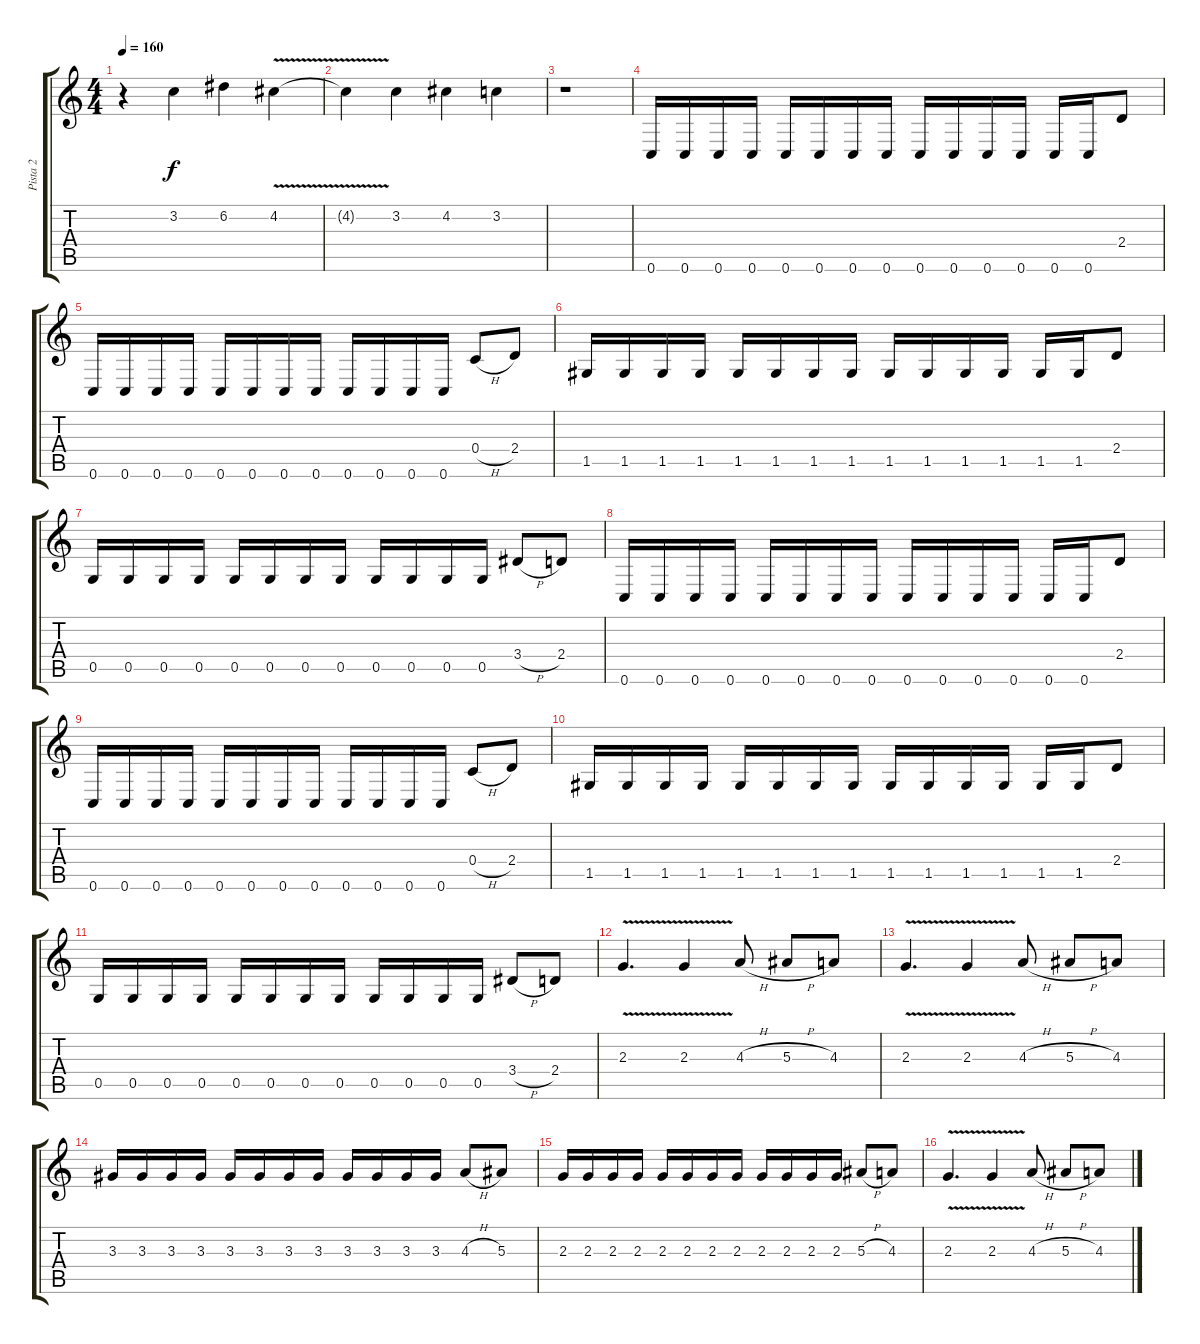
\track ("Pista 2" "Pista 2") {instrument distortionguitar}
\staff {score tabs}
\tuning (D4 A3 F3 C3 G2 C2) {hide}
\ts (4 4)
\tempo 160
\clef g2
\ks c
r.4{dy f} 3.2.4 6.2.4 4.2{v}.4 |
4.2{t}.4 3.2.4 4.2.4 3.2.4 |
r.1 |
0.6.16 0.6.16 0.6.16 0.6.16 0.6.16 0.6.16 0.6.16 0.6.16 0.6.16 0.6.16 0.6.16 0.6.16 0.6.16 0.6.16 2.4.8 |
0.6.16 0.6.16 0.6.16 0.6.16 0.6.16 0.6.16 0.6.16 0.6.16 0.6.16 0.6.16 0.6.16 0.6.16 0.4{h}.8 2.4.8 |
1.5.16 1.5.16 1.5.16 1.5.16 1.5.16 1.5.16 1.5.16 1.5.16 1.5.16 1.5.16 1.5.16 1.5.16 1.5.16 1.5.16 2.4.8 |
0.5.16 0.5.16 0.5.16 0.5.16 0.5.16 0.5.16 0.5.16 0.5.16 0.5.16 0.5.16 0.5.16 0.5.16 3.4{h}.8 2.4.8 |
0.6.16 0.6.16 0.6.16 0.6.16 0.6.16 0.6.16 0.6.16 0.6.16 0.6.16 0.6.16 0.6.16 0.6.16 0.6.16 0.6.16 2.4.8 |
0.6.16 0.6.16 0.6.16 0.6.16 0.6.16 0.6.16 0.6.16 0.6.16 0.6.16 0.6.16 0.6.16 0.6.16 0.4{h}.8 2.4.8 |
1.5.16 1.5.16 1.5.16 1.5.16 1.5.16 1.5.16 1.5.16 1.5.16 1.5.16 1.5.16 1.5.16 1.5.16 1.5.16 1.5.16 2.4.8 |
0.5.16 0.5.16 0.5.16 0.5.16 0.5.16 0.5.16 0.5.16 0.5.16 0.5.16 0.5.16 0.5.16 0.5.16 3.4{h}.8 2.4.8 |
2.3{v}.4{d} 2.3{v}.4 4.3{h}.8 5.3{h}.8 4.3.8 |
2.3{v}.4{d} 2.3{v}.4 4.3{h}.8 5.3{h}.8 4.3.8 |
3.3.16 3.3.16 3.3.16 3.3.16 3.3.16 3.3.16 3.3.16 3.3.16 3.3.16 3.3.16 3.3.16 3.3.16 4.3{h}.8 5.3.8 |
2.3.16 2.3.16 2.3.16 2.3.16 2.3.16 2.3.16 2.3.16 2.3.16 2.3.16 2.3.16 2.3.16 2.3.16 5.3{h}.8 4.3.8 |
2.3{v}.4{d} 2.3{v}.4 4.3{h}.8 5.3{h}.8 4.3.8
